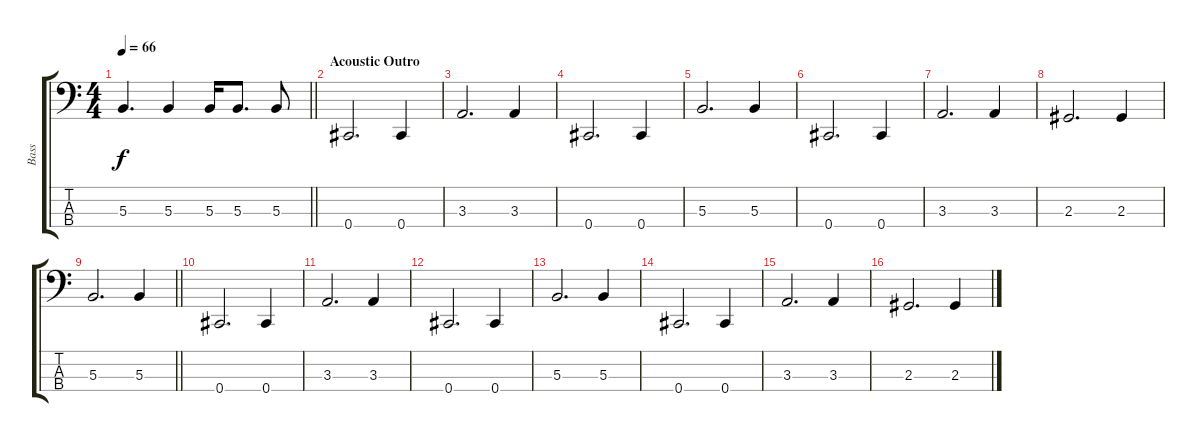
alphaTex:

\track ("Bass" "Bass") {instrument electricbasspick}
\staff {score tabs}
\tuning (E2 B1 Gb1 Db1) {hide}
\ts (4 4)
\tempo 66
\clef f4
\barLineRight lightlight
\ks c
5.3.4{d dy f} 5.3.4 5.3.16 5.3.8{d} 5.3.8 |
\section ("" "Acoustic Outro")
0.4.2{d} 0.4.4 |
3.3.2{d} 3.3.4 |
0.4.2{d} 0.4.4 |
5.3.2{d} 5.3.4 |
0.4.2{d} 0.4.4 |
3.3.2{d} 3.3.4 |
2.3.2{d} 2.3.4 |
\barLineRight lightlight
5.3.2{d} 5.3.4 |
0.4.2{d} 0.4.4 |
3.3.2{d} 3.3.4 |
0.4.2{d} 0.4.4 |
5.3.2{d} 5.3.4 |
0.4.2{d} 0.4.4 |
3.3.2{d} 3.3.4 |
2.3.2{d} 2.3.4
